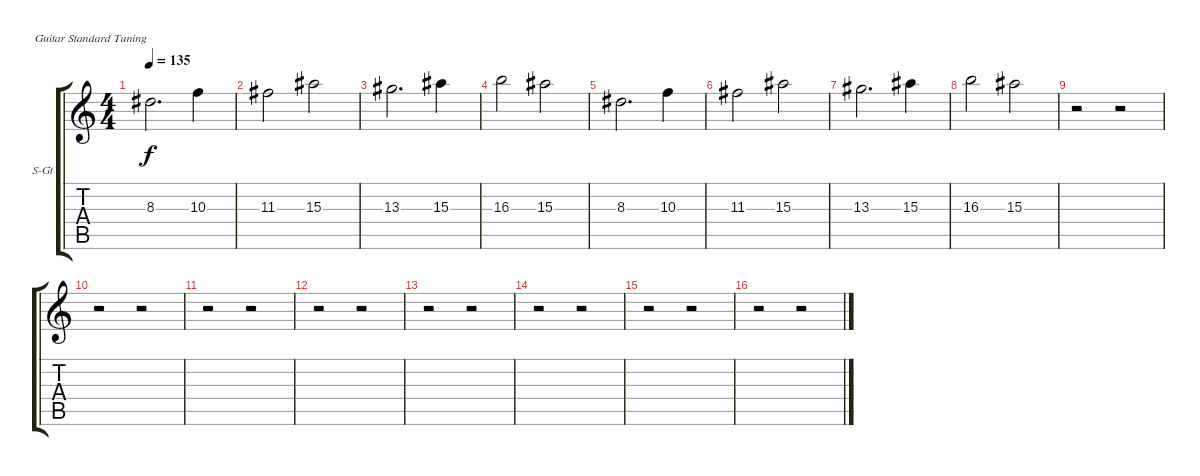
\bracketExtendMode groupsimilarinstruments
\firstSystemTrackNameOrientation horizontal
\otherSystemsTrackNameOrientation horizontal
\track ("EBow Effect" "S-Gt") {instrument bagpipe}
\staff {score tabs}
\tuning (E4 B3 G3 D3 A2 E2)
\displaytranspose 12
\ts (4 4)
\tempo 135
\clef g2
\ks c
8.3.2{d dy f} 10.3.4 |
11.3.2 15.3.2 |
13.3.2{d} 15.3.4 |
16.3.2 15.3.2 |
8.3.2{d} 10.3.4 |
11.3.2 15.3.2 |
13.3.2{d} 15.3.4 |
16.3.2 15.3.2 |
r.2 r.2 |
r.2 r.2 |
r.2 r.2 |
r.2 r.2 |
r.2 r.2 |
r.2 r.2 |
r.2 r.2 |
r.2 r.2
